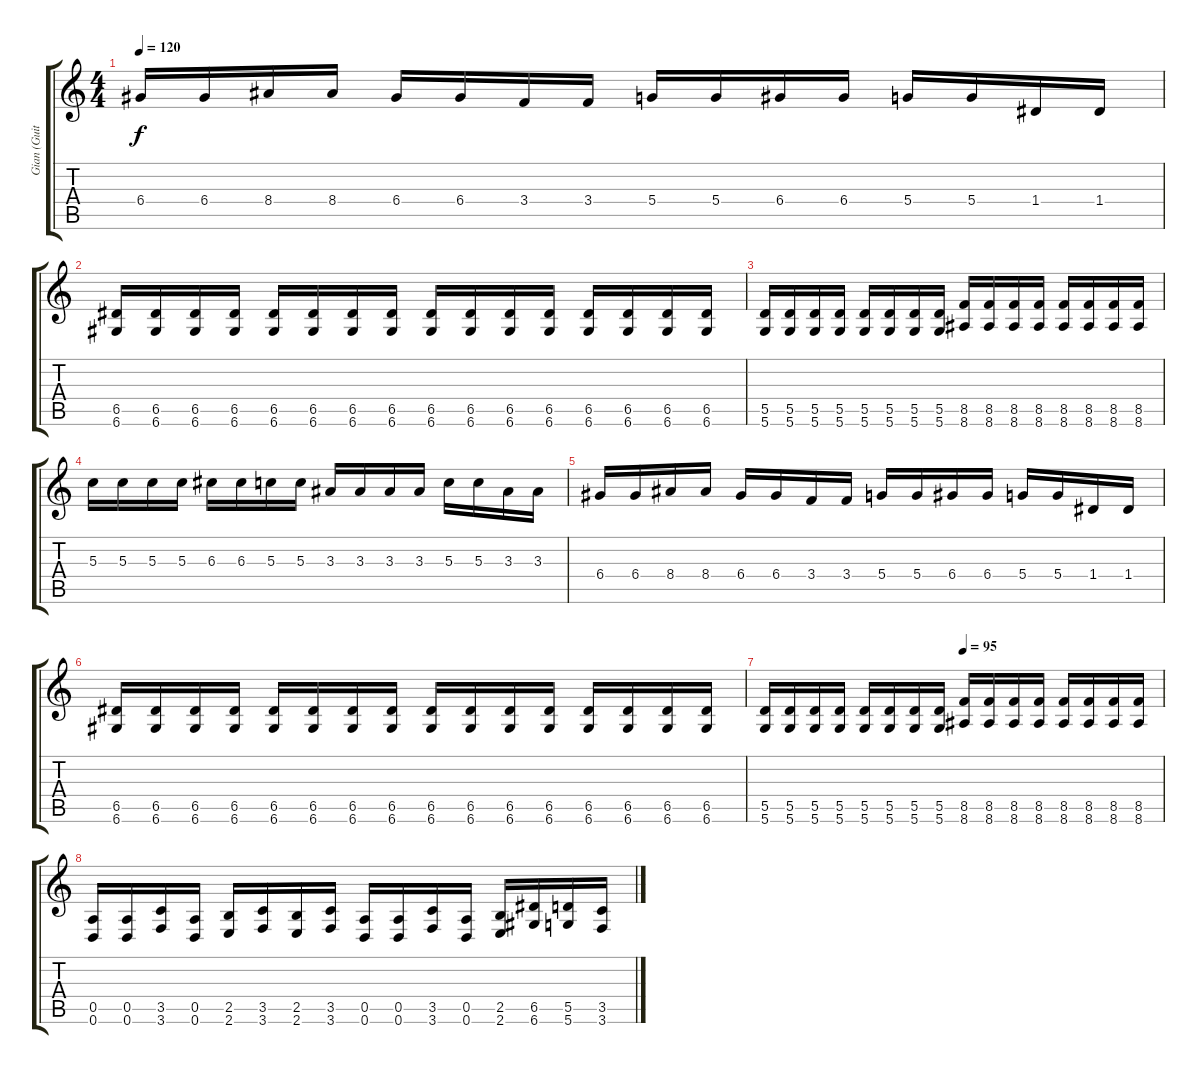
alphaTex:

\track ("Gian (Guitar)" "Gian (Guit") {instrument distortionguitar}
\staff {score tabs}
\tuning (E4 B3 G3 D3 A2 D2) {hide}
\ts (4 4)
\tempo 120
\clef g2
\ks c
6.4.16{dy f} 6.4.16 8.4.16 8.4.16 6.4.16 6.4.16 3.4.16 3.4.16 5.4.16 5.4.16 6.4.16 6.4.16 5.4.16 5.4.16 1.4.16 1.4.16 |
(6.5 6.6).16 (6.5 6.6).16 (6.5 6.6).16 (6.5 6.6).16 (6.5 6.6).16 (6.5 6.6).16 (6.5 6.6).16 (6.5 6.6).16 (6.5 6.6).16 (6.5 6.6).16 (6.5 6.6).16 (6.5 6.6).16 (6.5 6.6).16 (6.5 6.6).16 (6.5 6.6).16 (6.5 6.6).16 |
(5.5 5.6).16 (5.5 5.6).16 (5.5 5.6).16 (5.5 5.6).16 (5.5 5.6).16 (5.5 5.6).16 (5.5 5.6).16 (5.5 5.6).16 (8.5 8.6).16 (8.5 8.6).16 (8.5 8.6).16 (8.5 8.6).16 (8.5 8.6).16 (8.5 8.6).16 (8.5 8.6).16 (8.5 8.6).16 |
5.3.16 5.3.16 5.3.16 5.3.16 6.3.16 6.3.16 5.3.16 5.3.16 3.3.16 3.3.16 3.3.16 3.3.16 5.3.16 5.3.16 3.3.16 3.3.16 |
6.4.16 6.4.16 8.4.16 8.4.16 6.4.16 6.4.16 3.4.16 3.4.16 5.4.16 5.4.16 6.4.16 6.4.16 5.4.16 5.4.16 1.4.16 1.4.16 |
(6.5 6.6).16 (6.5 6.6).16 (6.5 6.6).16 (6.5 6.6).16 (6.5 6.6).16 (6.5 6.6).16 (6.5 6.6).16 (6.5 6.6).16 (6.5 6.6).16 (6.5 6.6).16 (6.5 6.6).16 (6.5 6.6).16 (6.5 6.6).16 (6.5 6.6).16 (6.5 6.6).16 (6.5 6.6).16 |
\tempo (95 0.5)
(5.5 5.6).16 (5.5 5.6).16 (5.5 5.6).16 (5.5 5.6).16 (5.5 5.6).16 (5.5 5.6).16 (5.5 5.6).16 (5.5 5.6).16 (8.5 8.6).16 (8.5 8.6).16 (8.5 8.6).16 (8.5 8.6).16 (8.5 8.6).16 (8.5 8.6).16 (8.5 8.6).16 (8.5 8.6).16 |
(0.5 0.6).16 (0.5 0.6).16 (3.5 3.6).16 (0.5 0.6).16 (2.5 2.6).16 (3.5 3.6).16 (2.5 2.6).16 (3.5 3.6).16 (0.5 0.6).16 (0.5 0.6).16 (3.5 3.6).16 (0.5 0.6).16 (2.5 2.6).16 (6.5 6.6).16 (5.5 5.6).16 (3.5 3.6).16
